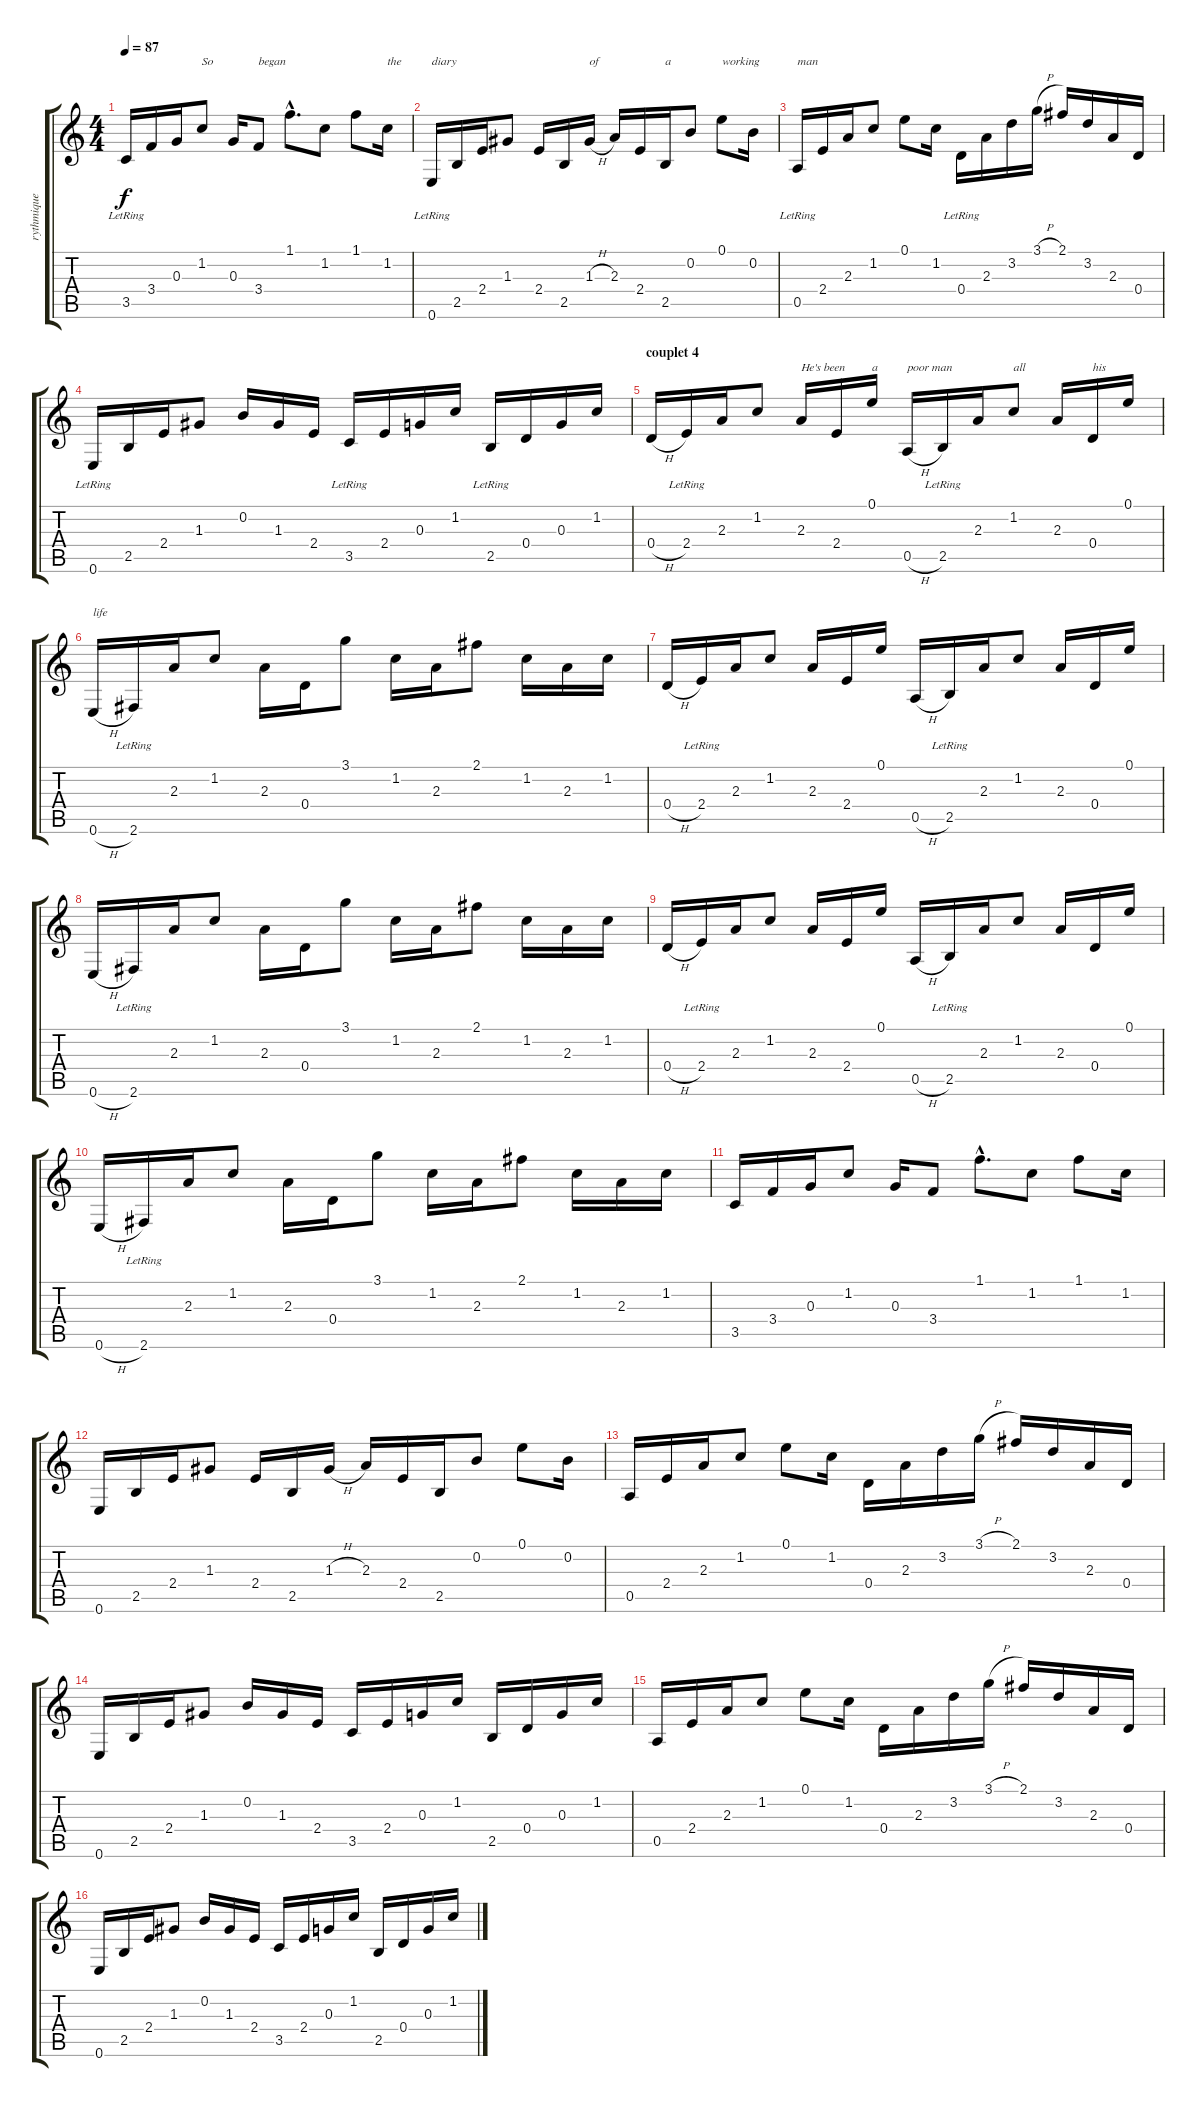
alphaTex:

\track ("rythmique électrique" "rythmique ") {instrument overdrivenguitar}
\staff {score tabs}
\tuning (E4 B3 G3 D3 A2 E2) {hide}
\ts (4 4)
\tempo 87
\clef g2
\ks c
3.5{lr}.16{dy f} 3.4.16 0.3.16 1.2.8{txt "So"} 0.3.16 3.4.8{txt "began"} 1.1{hac}.8{d} 1.2.8 1.1.8 1.2.16{txt "the"} |
0.6{lr}.16{txt "diary"} 2.5.16 2.4.16 1.3.8 2.4.16 2.5.16 1.3{h}.16{txt "of"} 2.3.16 2.4.16 2.5.16{txt "a"} 0.2.8 0.1.8{txt "working"} 0.2.16 |
0.5{lr}.16{txt "man"} 2.4.16 2.3.16 1.2.8 0.1.8 1.2.16 0.4{lr}.16 2.3.16 3.2.16 3.1{h}.16 2.1.16 3.2.16 2.3.16 0.4.16 |
0.6{lr}.16 2.5.16 2.4.16 1.3.8 0.2.16 1.3.16 2.4.16 3.5{lr}.16 2.4.16 0.3.16 1.2.16 2.5{lr}.16 0.4.16 0.3.16 1.2.16 |
\section ("" "couplet 4")
0.4{h}.16 2.4{lr}.16 2.3.16 1.2.8 2.3.16{txt "He's been"} 2.4.16 0.1.16{txt "a"} 0.5{h}.16{txt "poor man"} 2.5{lr}.16 2.3.16 1.2.8{txt "all "} 2.3.16 0.4.16{txt "his"} 0.1.16 |
0.6{h}.16{txt "life"} 2.6{lr}.16 2.3.16 1.2.8 2.3.16 0.4.16 3.1.8 1.2.16 2.3.16 2.1.8 1.2.16 2.3.16 1.2.16 |
0.4{h}.16 2.4{lr}.16 2.3.16 1.2.8 2.3.16 2.4.16 0.1.16 0.5{h}.16 2.5{lr}.16 2.3.16 1.2.8 2.3.16 0.4.16 0.1.16 |
0.6{h}.16 2.6{lr}.16 2.3.16 1.2.8 2.3.16 0.4.16 3.1.8 1.2.16 2.3.16 2.1.8 1.2.16 2.3.16 1.2.16 |
0.4{h}.16 2.4{lr}.16 2.3.16 1.2.8 2.3.16 2.4.16 0.1.16 0.5{h}.16 2.5{lr}.16 2.3.16 1.2.8 2.3.16 0.4.16 0.1.16 |
0.6{h}.16 2.6{lr}.16 2.3.16 1.2.8 2.3.16 0.4.16 3.1.8 1.2.16 2.3.16 2.1.8 1.2.16 2.3.16 1.2.16 |
3.5.16 3.4.16 0.3.16 1.2.8 0.3.16 3.4.8 1.1{hac}.8{d} 1.2.8 1.1.8 1.2.16 |
0.6.16 2.5.16 2.4.16 1.3.8 2.4.16 2.5.16 1.3{h}.16 2.3.16 2.4.16 2.5.16 0.2.8 0.1.8 0.2.16 |
0.5.16 2.4.16 2.3.16 1.2.8 0.1.8 1.2.16 0.4.16 2.3.16 3.2.16 3.1{h}.16 2.1.16 3.2.16 2.3.16 0.4.16 |
0.6.16 2.5.16 2.4.16 1.3.8 0.2.16 1.3.16 2.4.16 3.5.16 2.4.16 0.3.16 1.2.16 2.5.16 0.4.16 0.3.16 1.2.16 |
0.5.16 2.4.16 2.3.16 1.2.8 0.1.8 1.2.16 0.4.16 2.3.16 3.2.16 3.1{h}.16 2.1.16 3.2.16 2.3.16 0.4.16 |
0.6.16 2.5.16 2.4.16 1.3.8 0.2.16 1.3.16 2.4.16 3.5.16 2.4.16 0.3.16 1.2.16 2.5.16 0.4.16 0.3.16 1.2.16
